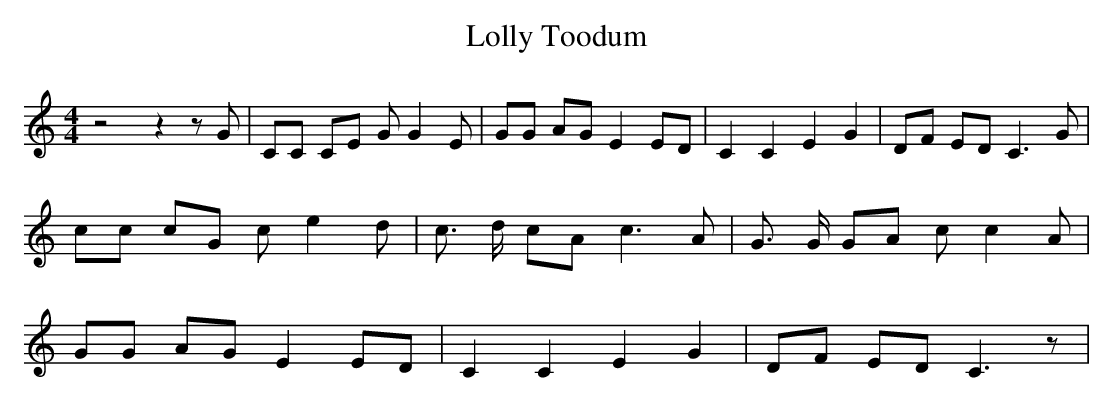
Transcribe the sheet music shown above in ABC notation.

X:1
T:Lolly Toodum
M:4/4
L:1/8
K:C
 z4 z2 z G| CC CE G G2 E| GG AG E2 ED| C2 C2 E2 G2| DF ED C3 G| cc cG c e2 d|\
 c3/2 d/2 cA c3 A| G3/2 G/2 GA c c2 A| GG AG E2 ED| C2 C2 E2 G2| DF ED C3 z|\
